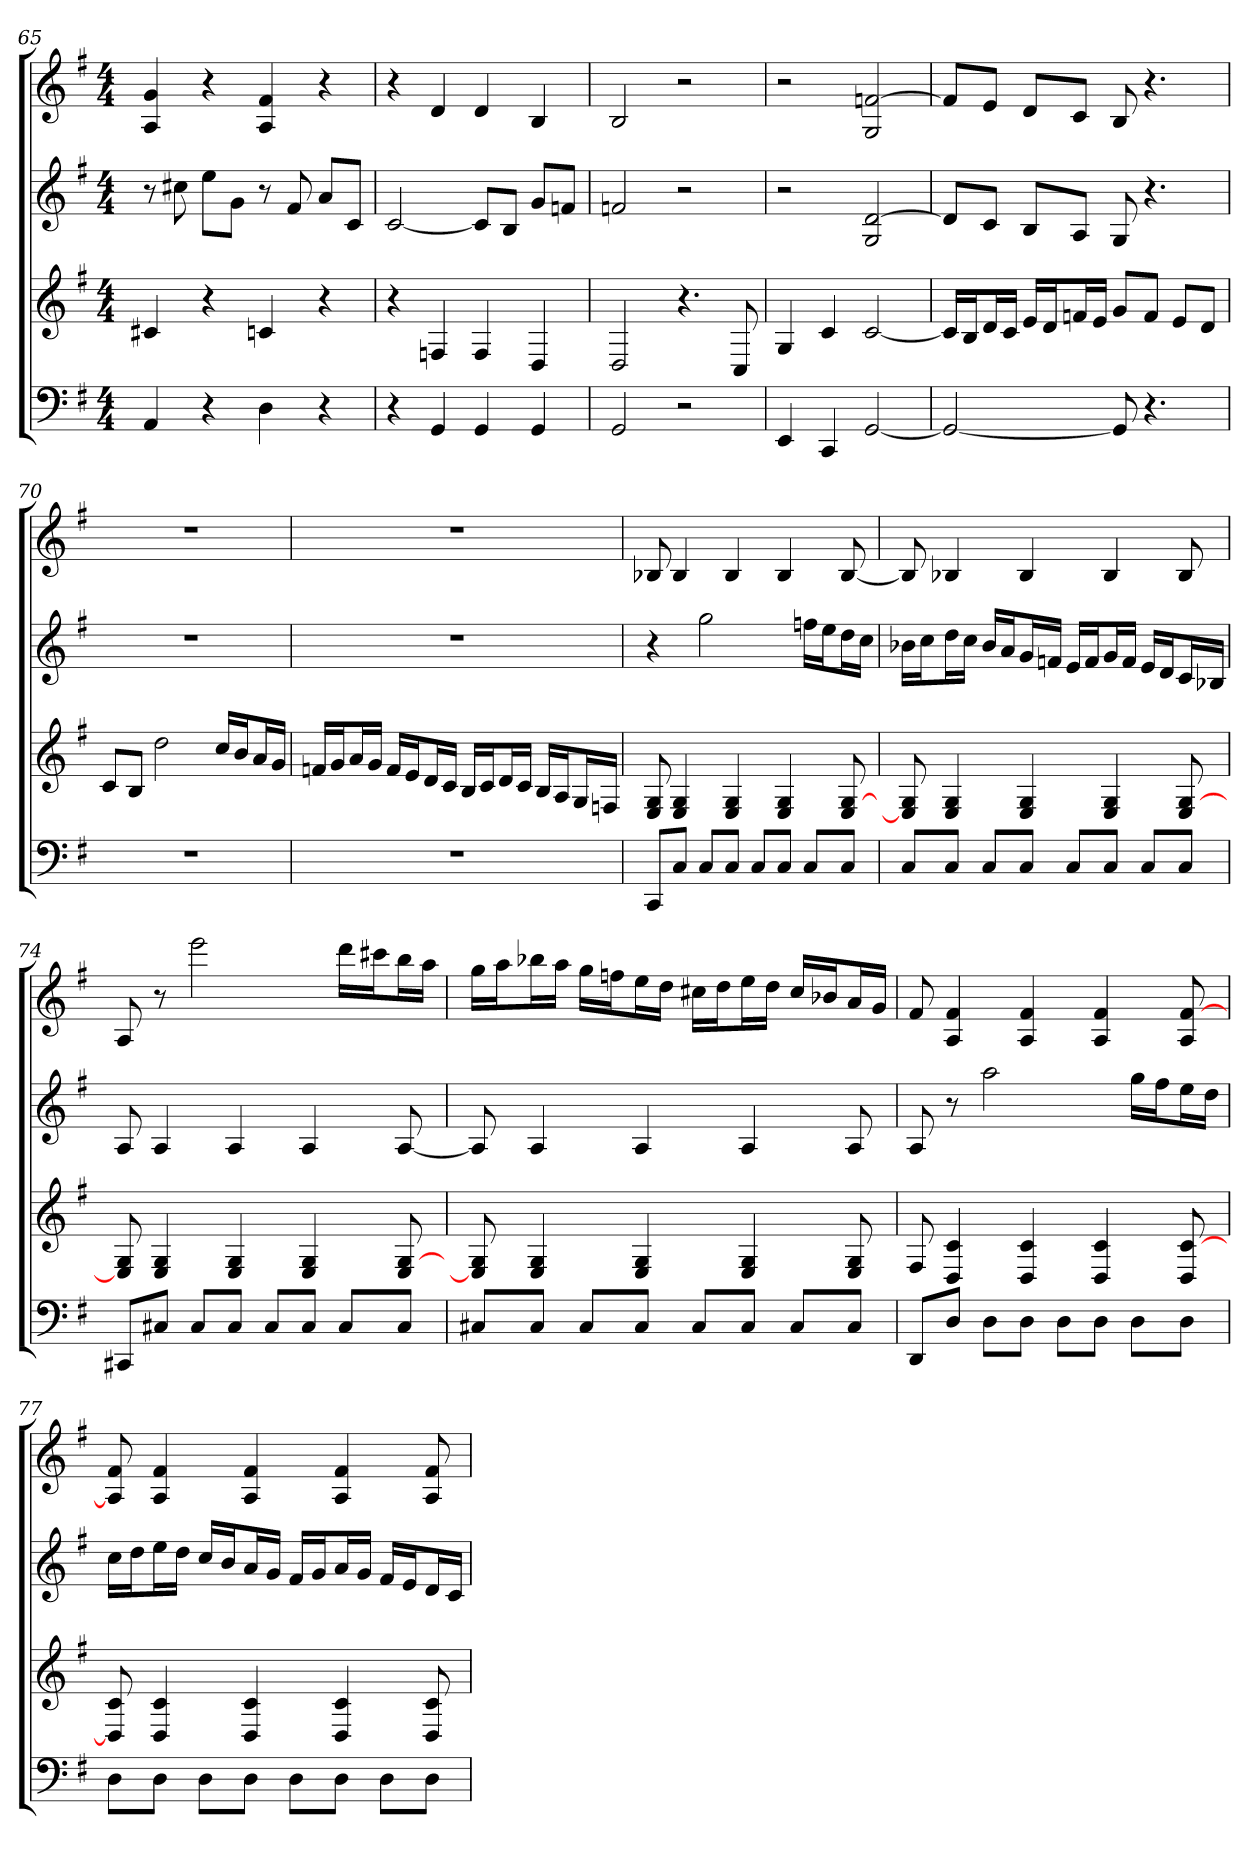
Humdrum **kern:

**kern	**kern	**kern	**kern
*part4	*part3	*part2	*part1
*staff4	*staff3	*staff2	*staff1
*k[f#]	*k[f#]	*k[f#]	*k[f#]
*G:	*G:	*G:	*G:
*M4/4	*M4/4	*M4/4	*M4/4
=65	=65	=65	=65
4AA	4c#X	8r	4A 4g
.	.	8cc#X	.
4r	4r	8eeL	4r
.	.	8gJ	.
4D	4cn	8r	4A 4f#
.	.	8f#	.
4r	4r	8aL	4r
.	.	8cJ	.
=66	=66	=66	=66
4r	4r	[2c	4r
4GG	4Fn	.	4d
4GG	4F	8cL]	4d
.	.	8BJ	.
4GG	4D	8gL	4B
.	.	8fnJ	.
=67	=67	=67	=67
2GG	2D	2fn	2B
2r	4.r	2r	2r
.	8C	.	.
=68	=68	=68	=68
4EE	4G	2r	2r
4CC	4c	.	.
[2GG	[2c	2G [2d	2G [2fn
=69	=69	=69	=69
2GG_	16cLL]	8dL]	8fL]
.	16BJ	.	.
.	16dL	8cJ	8eJ
.	16cJJ	.	.
.	16eLL	8BL	8dL
.	16dJ	.	.
.	16fnL	8AJ	8cJ
.	16eJJ	.	.
8GG]	8gL	8G	8B
4.r	8fJ	4.r	4.r
.	8eL	.	.
.	8dJ	.	.
=70	=70	=70	=70
1r	8cL	1r	1r
.	8BJ	.	.
.	2dd	.	.
.	16ccLL	.	.
.	16bJ	.	.
.	16aL	.	.
.	16gJJ	.	.
=71	=71	=71	=71
1r	16fnLL	1r	1r
.	16gJ	.	.
.	16aL	.	.
.	16gJJ	.	.
.	16fLL	.	.
.	16eJ	.	.
.	16dL	.	.
.	16cJJ	.	.
.	16BLL	.	.
.	16cJ	.	.
.	16dL	.	.
.	16cJJ	.	.
.	16BLL	.	.
.	16AJ	.	.
.	16GL	.	.
.	16FnJJ	.	.
=72	=72	=72	=72
8CCL	8E 8G	4r	8B-X
8CJ	4E 4G	.	4B-
8CL	.	2gg	.
8CJ	4E 4G	.	4B-
8CL	.	.	.
8CJ	4E 4G	.	4B-
8CL	.	16ffnLL	.
.	.	16eeJ	.
8CJ	8E [8G	16ddL	[8B-
.	.	16ccJJ	.
=73	=73	=73	=73
8CL	8E] 8G	16b-XLL	8B-]
.	.	16ccJ	.
8CJ	4E 4G	16ddL	4B-X
.	.	16ccJJ	.
8CL	.	16b-LL	.
.	.	16aJ	.
8CJ	4E 4G	16gL	4B-
.	.	16fnJJ	.
8CL	.	16eLL	.
.	.	16fJ	.
8CJ	4E 4G	16gL	4B-
.	.	16fJJ	.
8CL	.	16eLL	.
.	.	16dJ	.
8CJ	8E [8G	16cL	8B-
.	.	16B-XJJ	.
=74	=74	=74	=74
8CC#XL	8E] 8G	8A	8A
8C#XJ	4E 4G	4A	8r
8C#L	.	.	2eee
8C#J	4E 4G	4A	.
8C#L	.	.	.
8C#J	4E 4G	4A	.
8C#L	.	.	16dddLL
.	.	.	16ccc#XJ
8C#J	8E [8G	[8A	16bbL
.	.	.	16aaJJ
=75	=75	=75	=75
8C#XL	8E] 8G	8A]	16ggLL
.	.	.	16aaJ
8C#J	4E 4G	4A	16bb-XL
.	.	.	16aaJJ
8C#L	.	.	16ggLL
.	.	.	16ffnJ
8C#J	4E 4G	4A	16eeL
.	.	.	16ddJJ
8C#L	.	.	16cc#XLL
.	.	.	16ddJ
8C#J	4E 4G	4A	16eeL
.	.	.	16ddJJ
8C#L	.	.	16cc#LL
.	.	.	16b-XJ
8C#J	8E 8G	8A	16aL
.	.	.	16gJJ
=76	=76	=76	=76
8DDL	8F#	8A	8f#
8DJ	4D 4c	8r	4A 4f#
8DL	.	2aa	.
8DJ	4D 4c	.	4A 4f#
8DL	.	.	.
8DJ	4D 4c	.	4A 4f#
8DL	.	16ggLL	.
.	.	16ff#J	.
8DJ	8D [8c	16eeL	8A [8f#
.	.	16ddJJ	.
=77	=77	=77	=77
8DL	8D] 8c	16ccLL	8A] 8f#
.	.	16ddJ	.
8DJ	4D 4c	16eeL	4A 4f#
.	.	16ddJJ	.
8DL	.	16ccLL	.
.	.	16bJ	.
8DJ	4D 4c	16aL	4A 4f#
.	.	16gJJ	.
8DL	.	16f#LL	.
.	.	16gJ	.
8DJ	4D 4c	16aL	4A 4f#
.	.	16gJJ	.
8DL	.	16f#LL	.
.	.	16eJ	.
8DJ	8D 8c	16dL	8A 8f#
.	.	16cJJ	.
=	=	=	=
*-	*-	*-	*-
